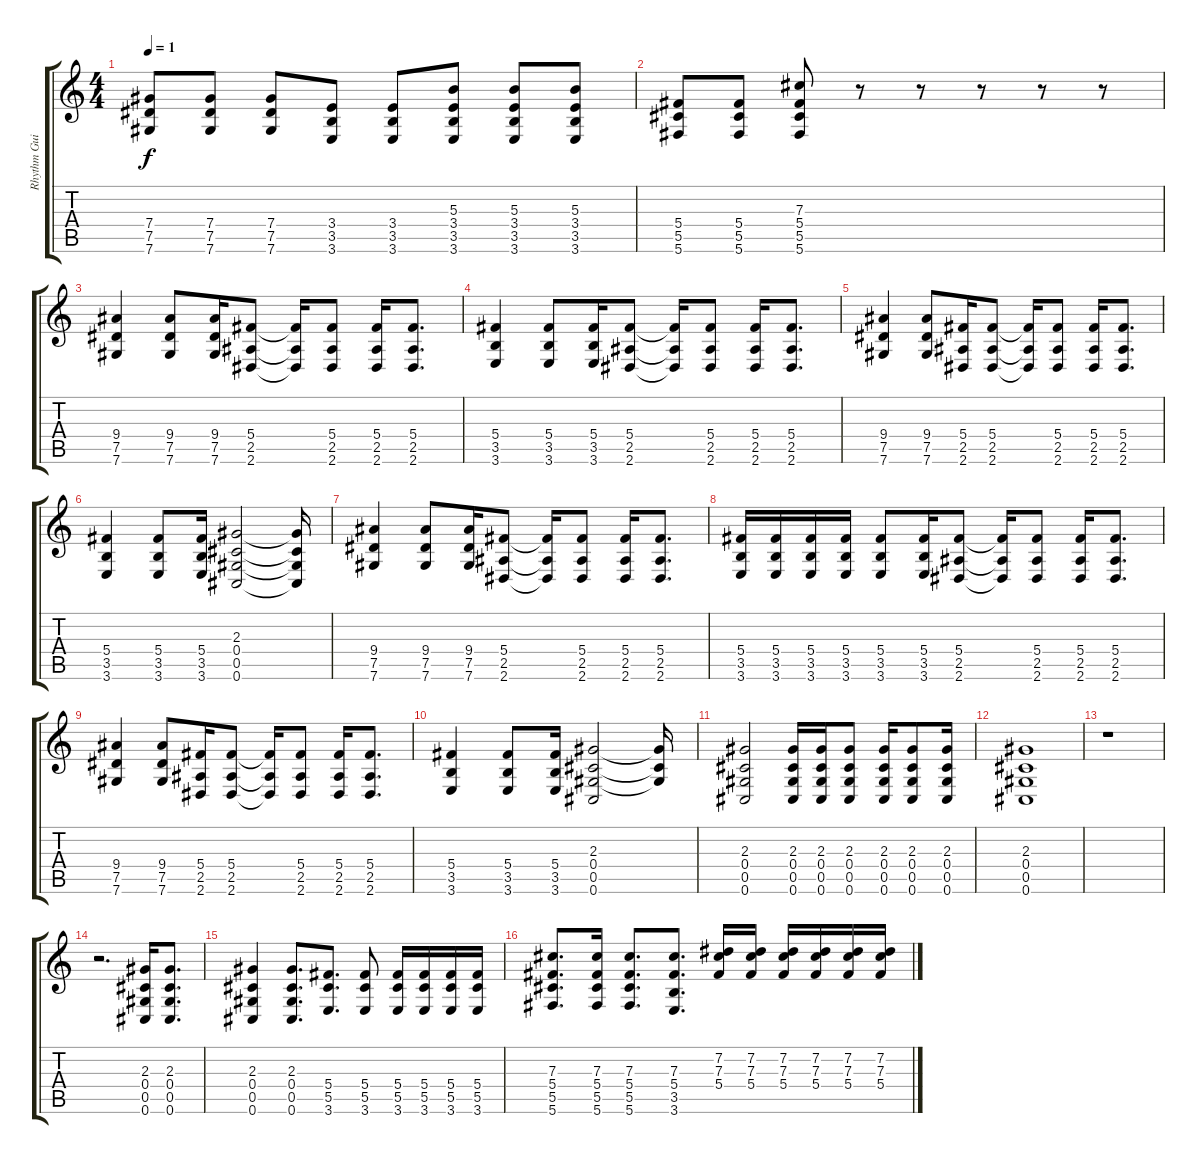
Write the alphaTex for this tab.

\track ("Rhythm Guitar" "Rhythm Gui") {instrument overdrivenguitar}
\staff {score tabs}
\tuning (Db4 Ab3 Gb3 Db3 Ab2 Db2) {hide}
\ts (4 4)
\tempo 1
\clef g2
\ks c
(7.4 7.5 7.6).8{dy f} (7.4 7.5 7.6).8 (7.4 7.5 7.6).8 (3.4 3.5 3.6).8 (3.4 3.5 3.6).8 (5.3 3.4 3.5 3.6).8 (5.3 3.4 3.5 3.6).8 (5.3 3.4 3.5 3.6).8 |
(5.4 5.5 5.6).8 (5.4 5.5 5.6).8 (7.3 5.4 5.5 5.6).8 r.8 r.8 r.8 r.8 r.8 |
(9.4 7.5 7.6).4 (9.4 7.5 7.6).8 (9.4 7.5 7.6).16 (5.4 2.5 2.6).8 (5.4{t} 2.5{t} 2.6{t}).16 (5.4 2.5 2.6).8 (5.4 2.5 2.6).16 (5.4 2.5 2.6).8{d} |
(5.4 3.5 3.6).4 (5.4 3.5 3.6).8 (5.4 3.5 3.6).16 (5.4 2.5 2.6).8 (5.4{t} 2.5{t} 2.6{t}).16 (5.4 2.5 2.6).8 (5.4 2.5 2.6).16 (5.4 2.5 2.6).8{d} |
(9.4 7.5 7.6).4 (9.4 7.5 7.6).8 (5.4 2.5 2.6).16 (5.4 2.5 2.6).8 (5.4{t} 2.5{t} 2.6{t}).16 (5.4 2.5 2.6).8 (5.4 2.5 2.6).16 (5.4 2.5 2.6).8{d} |
(5.4 3.5 3.6).4 (5.4 3.5 3.6).8 (5.4 3.5 3.6).16 (2.3 0.4 0.5 0.6).2 (2.3{t} 0.4{t} 0.5{t} 0.6{t}).16 |
(9.4 7.5 7.6).4 (9.4 7.5 7.6).8 (9.4 7.5 7.6).16 (5.4 2.5 2.6).8 (5.4{t} 2.5{t} 2.6{t}).16 (5.4 2.5 2.6).8 (5.4 2.5 2.6).16 (5.4 2.5 2.6).8{d} |
(5.4 3.5 3.6).16 (5.4 3.5 3.6).16 (5.4 3.5 3.6).16 (5.4 3.5 3.6).16 (5.4 3.5 3.6).8 (5.4 3.5 3.6).16 (5.4 2.5 2.6).8 (5.4{t} 2.5{t} 2.6{t}).16 (5.4 2.5 2.6).8 (5.4 2.5 2.6).16 (5.4 2.5 2.6).8{d} |
(9.4 7.5 7.6).4 (9.4 7.5 7.6).8 (5.4 2.5 2.6).16 (5.4 2.5 2.6).8 (5.4{t} 2.5{t} 2.6{t}).16 (5.4 2.5 2.6).8 (5.4 2.5 2.6).16 (5.4 2.5 2.6).8{d} |
(5.4 3.5 3.6).4 (5.4 3.5 3.6).8 (5.4 3.5 3.6).16 (2.3 0.4 0.5 0.6).2 (2.3{t} 0.4{t} 0.5{t}).16 |
(2.3 0.4 0.5 0.6).2 (2.3 0.4 0.5 0.6).16 (2.3 0.4 0.5 0.6).16 (2.3 0.4 0.5 0.6).8 (2.3 0.4 0.5 0.6).16 (2.3 0.4 0.5 0.6).8 (2.3 0.4 0.5 0.6).16 |
(2.3 0.4 0.5 0.6).1 |
r.1 |
r.2{d} (2.3 0.4 0.5 0.6).16 (2.3 0.4 0.5 0.6).8{d} |
(2.3 0.4 0.5 0.6).4 (2.3 0.4 0.5 0.6).8{d} (5.4 5.5 3.6).8{d} (5.4 5.5 3.6).8 (5.4 5.5 3.6).16 (5.4 5.5 3.6).16 (5.4 5.5 3.6).16 (5.4 5.5 3.6).16 |
(7.3 5.4 5.5 5.6).8{d} (7.3 5.4 5.5 5.6).16 (7.3 5.4 5.5 5.6).8{d} (7.3 5.4 3.5 3.6).8{d} (7.2 7.3 5.4).16 (7.2 7.3 5.4).16 (7.2 7.3 5.4).16 (7.2 7.3 5.4).16 (7.2 7.3 5.4).16 (7.2 7.3 5.4).16
